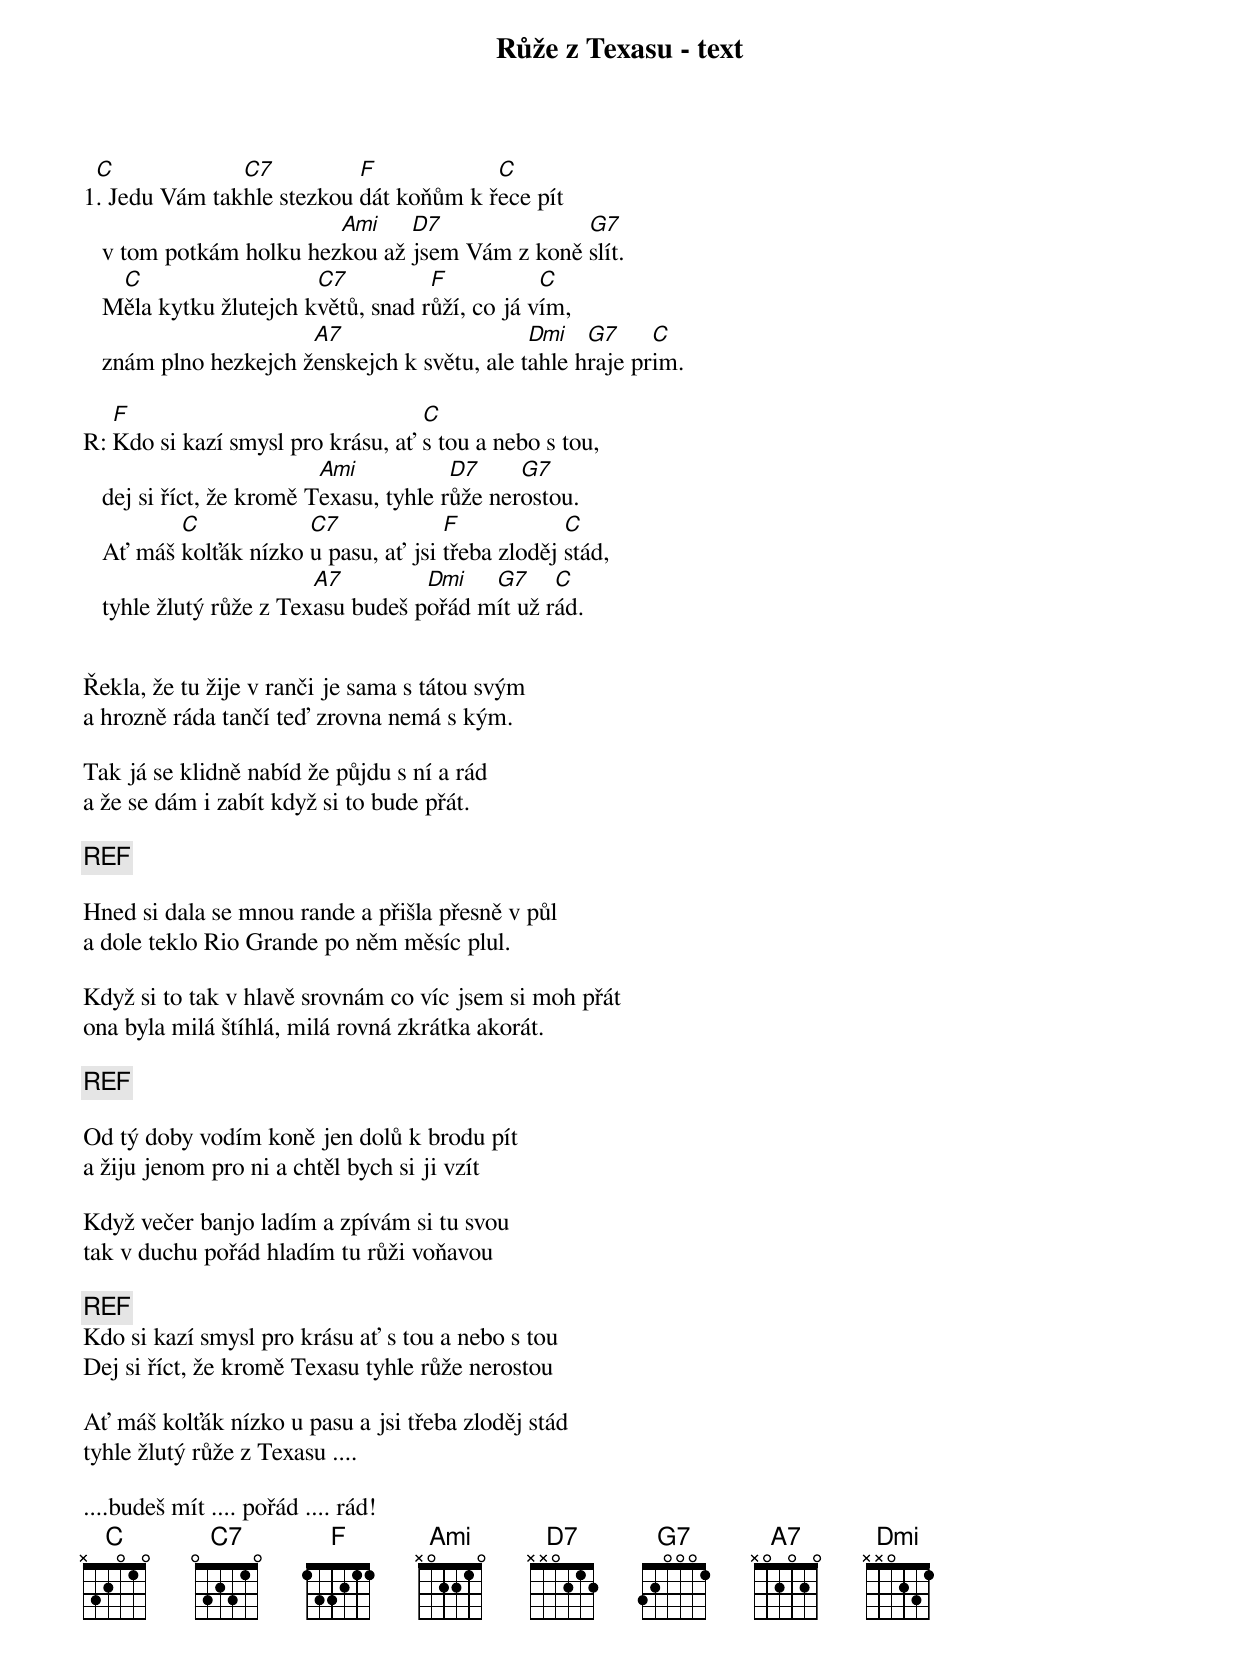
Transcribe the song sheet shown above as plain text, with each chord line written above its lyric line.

Růže z Texasu - text
 C             C7          F            C
1. Jedu Vám takhle stezkou dát koňům k řece pít
                         Ami    D7              G7
   v tom potkám holku hezkou až jsem Vám z koně slít.
    C                   C7          F           C
   Měla kytku žlutejch květů, snad růží, co já vím,
                       A7                     Dmi   G7     C
   znám plno hezkejch ženskejch k světu, ale tahle hraje prim.

   F                               C
R: Kdo si kazí smysl pro krásu, ať s tou a nebo s tou,
                          Ami           D7     G7
   dej si říct, že kromě Texasu, tyhle růže nerostou.
          C            C7             F            C
   Ať máš kolťák nízko u pasu, ať jsi třeba zloděj stád,
                         A7         Dmi   G7     C
   tyhle žlutý růže z Texasu budeš pořád mít už rád.


Řekla, že tu žije v ranči je sama s tátou svým
a hrozně ráda tančí teď zrovna nemá s kým.

Tak já se klidně nabíd že půjdu s ní a rád
a že se dám i zabít když si to bude přát.

[REF]

Hned si dala se mnou rande a přišla přesně v půl
a dole teklo Rio Grande po něm měsíc plul.

Když si to tak v hlavě srovnám co víc jsem si moh přát
ona byla milá štíhlá, milá rovná zkrátka akorát.

[REF]

Od tý doby vodím koně jen dolů k brodu pít
a žiju jenom pro ni a chtěl bych si ji vzít

Když večer banjo ladím a zpívám si tu svou
tak v duchu pořád hladím tu růži voňavou

[REF]
Kdo si kazí smysl pro krásu ať s tou a nebo s tou
Dej si říct, že kromě Texasu tyhle růže nerostou

Ať máš kolťák nízko u pasu a jsi třeba zloděj stád
tyhle žlutý růže z Texasu ....

....budeš mít .... pořád .... rád!
